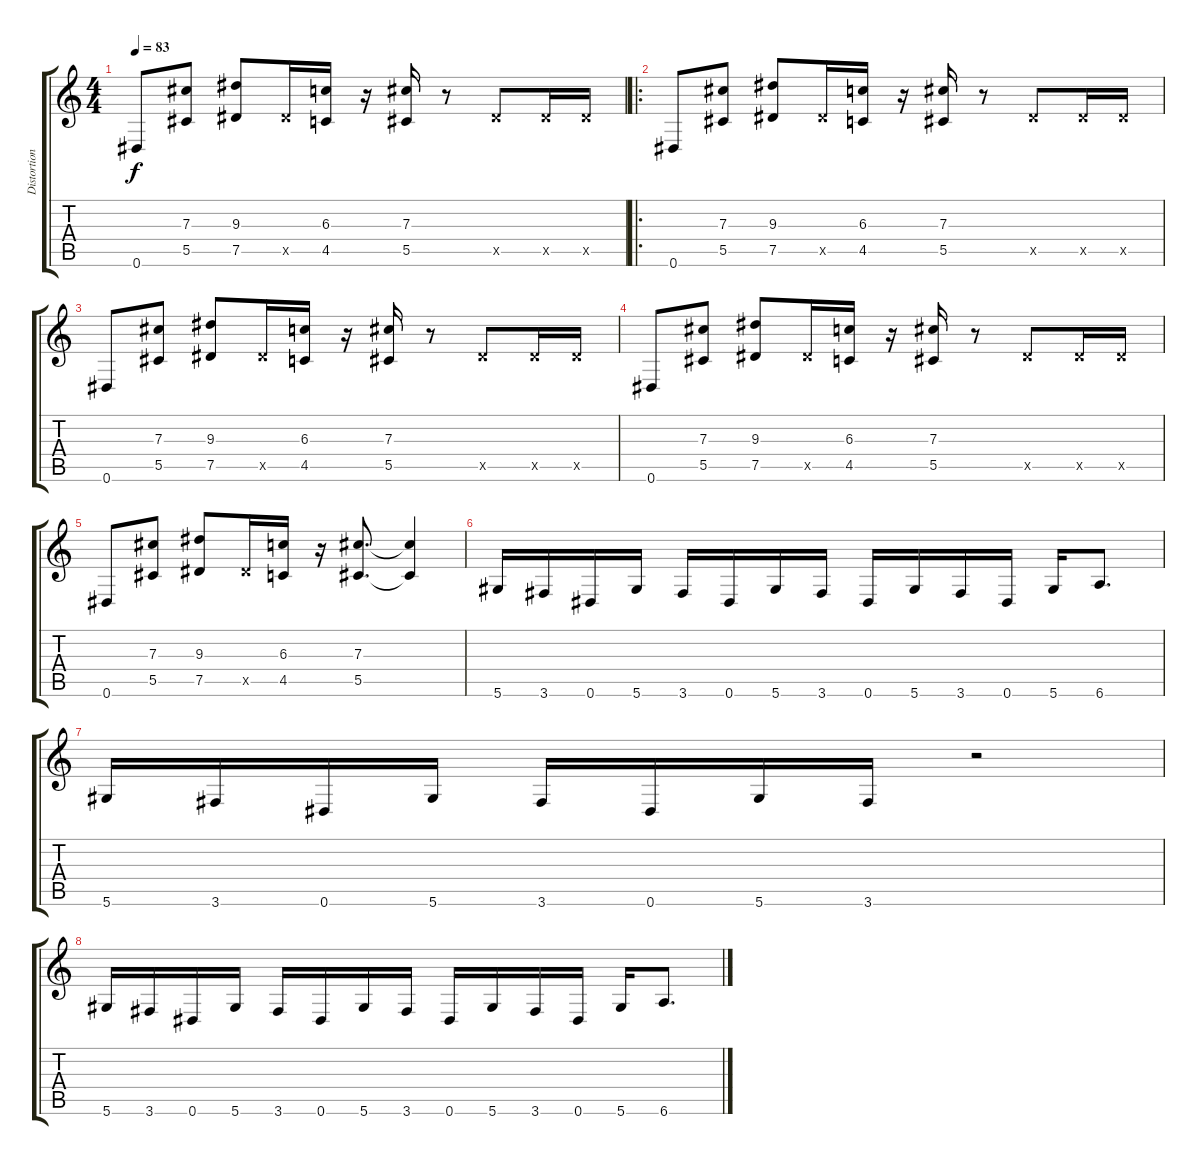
\track ("Distortion" "Distortion") {instrument distortionguitar}
\staff {score tabs}
\tuning (Eb4 Bb3 Gb3 Db3 Ab2 Eb2) {hide}
\ts (4 4)
\tempo 83
\clef g2
\ks c
0.6.8{dy f} (7.3 5.5).8 (9.3 7.5).8 7.5{x}.16 (6.3 4.5).16 r.16 (7.3 5.5).16 r.8 7.5{x}.8 7.5{x}.16 7.5{x}.16 |
\ro
0.6.8 (7.3 5.5).8 (9.3 7.5).8 7.5{x}.16 (6.3 4.5).16 r.16 (7.3 5.5).16 r.8 7.5{x}.8 7.5{x}.16 7.5{x}.16 |
0.6.8 (7.3 5.5).8 (9.3 7.5).8 7.5{x}.16 (6.3 4.5).16 r.16 (7.3 5.5).16 r.8 7.5{x}.8 7.5{x}.16 7.5{x}.16 |
0.6.8 (7.3 5.5).8 (9.3 7.5).8 7.5{x}.16 (6.3 4.5).16 r.16 (7.3 5.5).16 r.8 7.5{x}.8 7.5{x}.16 7.5{x}.16 |
0.6.8 (7.3 5.5).8 (9.3 7.5).8 7.5{x}.16 (6.3 4.5).16 r.16 (7.3 5.5).8{d} (7.3{t} 5.5{t}).4 |
5.6.16 3.6.16 0.6.16 5.6.16 3.6.16 0.6.16 5.6.16 3.6.16 0.6.16 5.6.16 3.6.16 0.6.16 5.6.16 6.6.8{d} |
5.6.16 3.6.16 0.6.16 5.6.16 3.6.16 0.6.16 5.6.16 3.6.16 r.2 |
5.6.16 3.6.16 0.6.16 5.6.16 3.6.16 0.6.16 5.6.16 3.6.16 0.6.16 5.6.16 3.6.16 0.6.16 5.6.16 6.6.8{d}
